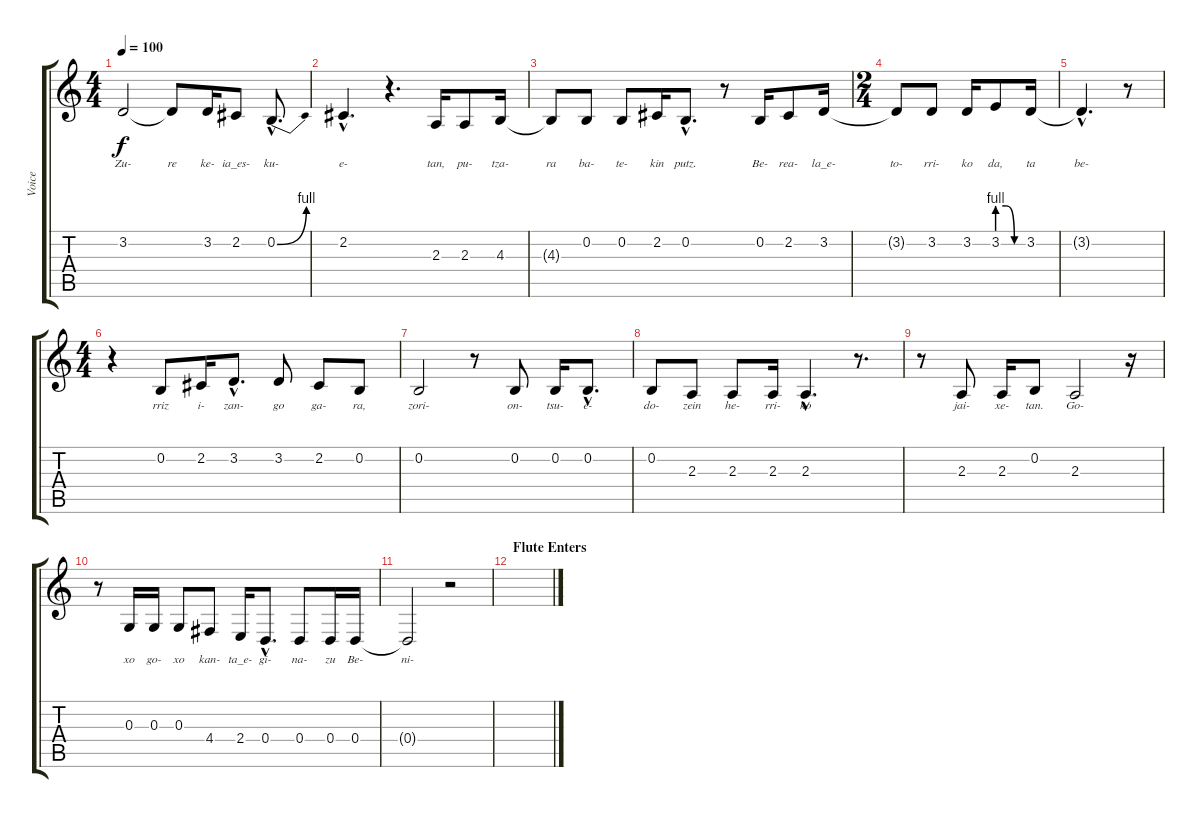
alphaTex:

\track ("Voice" "Voice") {instrument altosax}
\staff {score tabs}
\tuning (E4 B3 G3 D3 A2 E2) {hide}
\ts (4 4)
\tempo 100
\clef g2
\ks c
3.2{t}.2{lyrics (0 "Zu-") lyrics (1 "") lyrics (2 "") lyrics (3 "") lyrics (4 "") dy f} 3.2{t}.8{lyrics (0 "re") lyrics (1 "") lyrics (2 "") lyrics (3 "") lyrics (4 "")} 3.2.16{lyrics (0 "ke-") lyrics (1 "") lyrics (2 "") lyrics (3 "") lyrics (4 "")} 2.2.8{lyrics (0 "ia_es-") lyrics (1 "") lyrics (2 "") lyrics (3 "") lyrics (4 "")} 0.2{be (bend 0 0 60 4) hac}.8{d lyrics (0 "ku-") lyrics (1 "") lyrics (2 "") lyrics (3 "") lyrics (4 "")} |
2.2{hac}.4{d lyrics (0 "e-") lyrics (1 "") lyrics (2 "") lyrics (3 "") lyrics (4 "")} r.4{d} 2.3.16{lyrics (0 "tan,") lyrics (1 "") lyrics (2 "") lyrics (3 "") lyrics (4 "")} 2.3.8{lyrics (0 "pu-") lyrics (1 "") lyrics (2 "") lyrics (3 "") lyrics (4 "")} 4.3.16{lyrics (0 "tza-") lyrics (1 "") lyrics (2 "") lyrics (3 "") lyrics (4 "")} |
4.3{t}.8{lyrics (0 "ra") lyrics (1 "") lyrics (2 "") lyrics (3 "") lyrics (4 "")} 0.2.8{lyrics (0 "ba-") lyrics (1 "") lyrics (2 "") lyrics (3 "") lyrics (4 "")} 0.2.8{lyrics (0 "te-") lyrics (1 "") lyrics (2 "") lyrics (3 "") lyrics (4 "")} 2.2.16{lyrics (0 "kin") lyrics (1 "") lyrics (2 "") lyrics (3 "") lyrics (4 "")} 0.2{hac}.8{d lyrics (0 "putz.") lyrics (1 "") lyrics (2 "") lyrics (3 "") lyrics (4 "")} r.8 0.2.16{lyrics (0 "Be-") lyrics (1 "") lyrics (2 "") lyrics (3 "") lyrics (4 "")} 2.2.8{lyrics (0 "rea-") lyrics (1 "") lyrics (2 "") lyrics (3 "") lyrics (4 "")} 3.2.16{lyrics (0 "la_e-") lyrics (1 "") lyrics (2 "") lyrics (3 "") lyrics (4 "")} |
\ts (2 4)
3.2{t}.8{lyrics (0 "to-") lyrics (1 "") lyrics (2 "") lyrics (3 "") lyrics (4 "")} 3.2.8{lyrics (0 "rri-") lyrics (1 "") lyrics (2 "") lyrics (3 "") lyrics (4 "")} 3.2.16{lyrics (0 "ko") lyrics (1 "") lyrics (2 "") lyrics (3 "") lyrics (4 "")} 3.2{be (custom 0 4 20 4 40 0 60 0)}.8{lyrics (0 "da,") lyrics (1 "") lyrics (2 "") lyrics (3 "") lyrics (4 "")} 3.2.16{lyrics (0 "ta") lyrics (1 "") lyrics (2 "") lyrics (3 "") lyrics (4 "")} |
3.2{hac t}.4{d lyrics (0 "be-") lyrics (1 "") lyrics (2 "") lyrics (3 "") lyrics (4 "")} r.8 |
\ts (4 4)
r.4 0.2.8{lyrics (0 "rriz") lyrics (1 "") lyrics (2 "") lyrics (3 "") lyrics (4 "")} 2.2.16{lyrics (0 "i-") lyrics (1 "") lyrics (2 "") lyrics (3 "") lyrics (4 "")} 3.2{hac}.8{d lyrics (0 "zan-") lyrics (1 "") lyrics (2 "") lyrics (3 "") lyrics (4 "")} 3.2.8{lyrics (0 "go") lyrics (1 "") lyrics (2 "") lyrics (3 "") lyrics (4 "")} 2.2.8{lyrics (0 "ga-") lyrics (1 "") lyrics (2 "") lyrics (3 "") lyrics (4 "")} 0.2.8{lyrics (0 "ra,") lyrics (1 "") lyrics (2 "") lyrics (3 "") lyrics (4 "")} |
0.2.2{lyrics (0 "zori-") lyrics (1 "") lyrics (2 "") lyrics (3 "") lyrics (4 "")} r.8 0.2.8{lyrics (0 "on-") lyrics (1 "") lyrics (2 "") lyrics (3 "") lyrics (4 "")} 0.2.16{lyrics (0 "tsu-") lyrics (1 "") lyrics (2 "") lyrics (3 "") lyrics (4 "")} 0.2{hac}.8{d lyrics (0 "e-") lyrics (1 "") lyrics (2 "") lyrics (3 "") lyrics (4 "")} |
0.2.8{lyrics (0 "do-") lyrics (1 "") lyrics (2 "") lyrics (3 "") lyrics (4 "")} 2.3.8{lyrics (0 "zein") lyrics (1 "") lyrics (2 "") lyrics (3 "") lyrics (4 "")} 2.3.8{lyrics (0 "he-") lyrics (1 "") lyrics (2 "") lyrics (3 "") lyrics (4 "")} 2.3.16{lyrics (0 "rri-") lyrics (1 "") lyrics (2 "") lyrics (3 "") lyrics (4 "")} 2.3{hac}.4{d lyrics (0 "ko") lyrics (1 "") lyrics (2 "") lyrics (3 "") lyrics (4 "")} r.8{d} |
r.8 2.3.8{lyrics (0 "jai-") lyrics (1 "") lyrics (2 "") lyrics (3 "") lyrics (4 "")} 2.3.16{lyrics (0 "xe-") lyrics (1 "") lyrics (2 "") lyrics (3 "") lyrics (4 "")} 0.2.8{lyrics (0 "tan.") lyrics (1 "") lyrics (2 "") lyrics (3 "") lyrics (4 "")} 2.3.2{lyrics (0 "Go-") lyrics (1 "") lyrics (2 "") lyrics (3 "") lyrics (4 "")} r.16 |
r.8 0.3.16{lyrics (0 "xo") lyrics (1 "") lyrics (2 "") lyrics (3 "") lyrics (4 "")} 0.3.16{lyrics (0 "go-") lyrics (1 "") lyrics (2 "") lyrics (3 "") lyrics (4 "")} 0.3.8{lyrics (0 "xo") lyrics (1 "") lyrics (2 "") lyrics (3 "") lyrics (4 "")} 4.4.8{lyrics (0 "kan-") lyrics (1 "") lyrics (2 "") lyrics (3 "") lyrics (4 "")} 2.4.16{lyrics (0 "ta_e-") lyrics (1 "") lyrics (2 "") lyrics (3 "") lyrics (4 "")} 0.4{hac}.8{d lyrics (0 "gi-") lyrics (1 "") lyrics (2 "") lyrics (3 "") lyrics (4 "")} 0.4.8{lyrics (0 "na-") lyrics (1 "") lyrics (2 "") lyrics (3 "") lyrics (4 "")} 0.4.16{lyrics (0 "zu") lyrics (1 "") lyrics (2 "") lyrics (3 "") lyrics (4 "")} 0.4.16{lyrics (0 "Be-") lyrics (1 "") lyrics (2 "") lyrics (3 "") lyrics (4 "")} |
0.4{t}.2{lyrics (0 "ni-") lyrics (1 "") lyrics (2 "") lyrics (3 "") lyrics (4 "")} r.2 |
\section ("" "Flute Enters")
